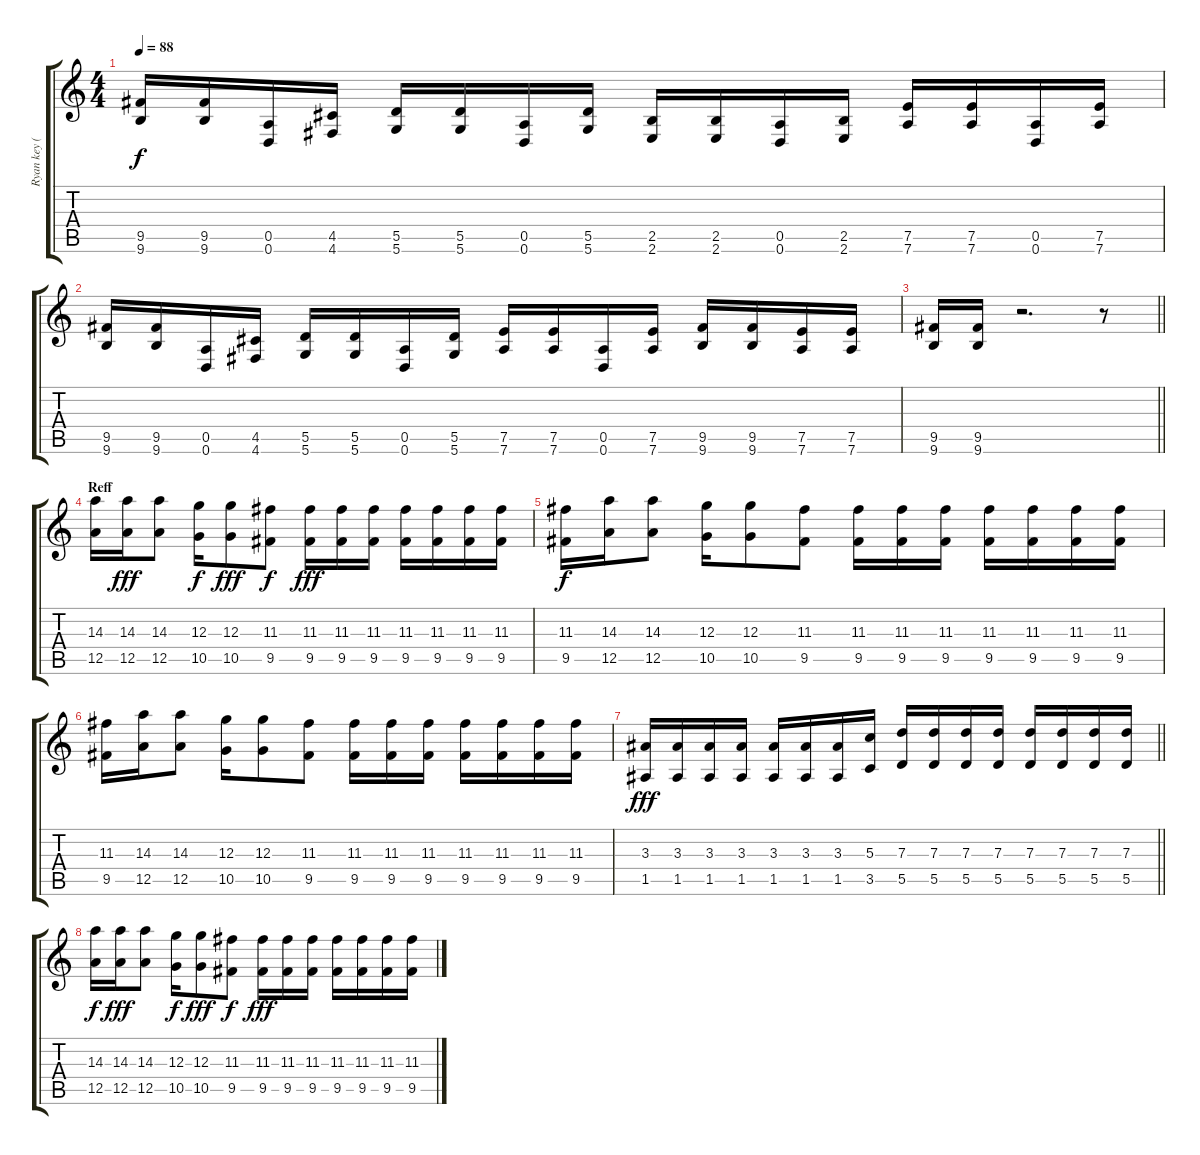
\track ("Ryan key (gtr 2)" "Ryan key (") {instrument distortionguitar}
\staff {score tabs}
\tuning (E4 B3 G3 D3 A2 D2) {hide}
\ts (4 4)
\tempo 88
\clef g2
\ks c
(9.5 9.6).16{dy f} (9.5 9.6).16 (0.5 0.6).16 (4.5 4.6).16 (5.5 5.6).16 (5.5 5.6).16 (0.5 0.6).16 (5.5 5.6).16 (2.5 2.6).16 (2.5 2.6).16 (0.5 0.6).16 (2.5 2.6).16 (7.5 7.6).16 (7.5 7.6).16 (0.5 0.6).16 (7.5 7.6).16 |
(9.5 9.6).16 (9.5 9.6).16 (0.5 0.6).16 (4.5 4.6).16 (5.5 5.6).16 (5.5 5.6).16 (0.5 0.6).16 (5.5 5.6).16 (7.5 7.6).16 (7.5 7.6).16 (0.5 0.6).16 (7.5 7.6).16 (9.5 9.6).16 (9.5 9.6).16 (7.5 7.6).16 (7.5 7.6).16 |
\barLineRight lightlight
(9.5 9.6).16 (9.5 9.6).16 r.2{d} r.8 |
\section ("" "Reff")
(14.3 12.5).16 (14.3 12.5).16{dy fff} (14.3 12.5).8 (12.3 10.5).16{dy f} (12.3 10.5).8{dy fff} (11.3 9.5).8{dy f} (11.3 9.5).16{dy fff} (11.3 9.5).16 (11.3 9.5).16 (11.3 9.5).16 (11.3 9.5).16 (11.3 9.5).16 (11.3 9.5).16 |
(11.3 9.5).16{dy f} (14.3 12.5).16 (14.3 12.5).8 (12.3 10.5).16 (12.3 10.5).8 (11.3 9.5).8 (11.3 9.5).16 (11.3 9.5).16 (11.3 9.5).16 (11.3 9.5).16 (11.3 9.5).16 (11.3 9.5).16 (11.3 9.5).16 |
(11.3 9.5).16 (14.3 12.5).16 (14.3 12.5).8 (12.3 10.5).16 (12.3 10.5).8 (11.3 9.5).8 (11.3 9.5).16 (11.3 9.5).16 (11.3 9.5).16 (11.3 9.5).16 (11.3 9.5).16 (11.3 9.5).16 (11.3 9.5).16 |
\barLineRight lightlight
(3.3 1.5).16{dy fff} (3.3 1.5).16 (3.3 1.5).16 (3.3 1.5).16 (3.3 1.5).16 (3.3 1.5).16 (3.3 1.5).16 (5.3 3.5).16 (7.3 5.5).16 (7.3 5.5).16 (7.3 5.5).16 (7.3 5.5).16 (7.3 5.5).16 (7.3 5.5).16 (7.3 5.5).16 (7.3 5.5).16 |
(14.3 12.5).16{dy f} (14.3 12.5).16{dy fff} (14.3 12.5).8 (12.3 10.5).16{dy f} (12.3 10.5).8{dy fff} (11.3 9.5).8{dy f} (11.3 9.5).16{dy fff} (11.3 9.5).16 (11.3 9.5).16 (11.3 9.5).16 (11.3 9.5).16 (11.3 9.5).16 (11.3 9.5).16
